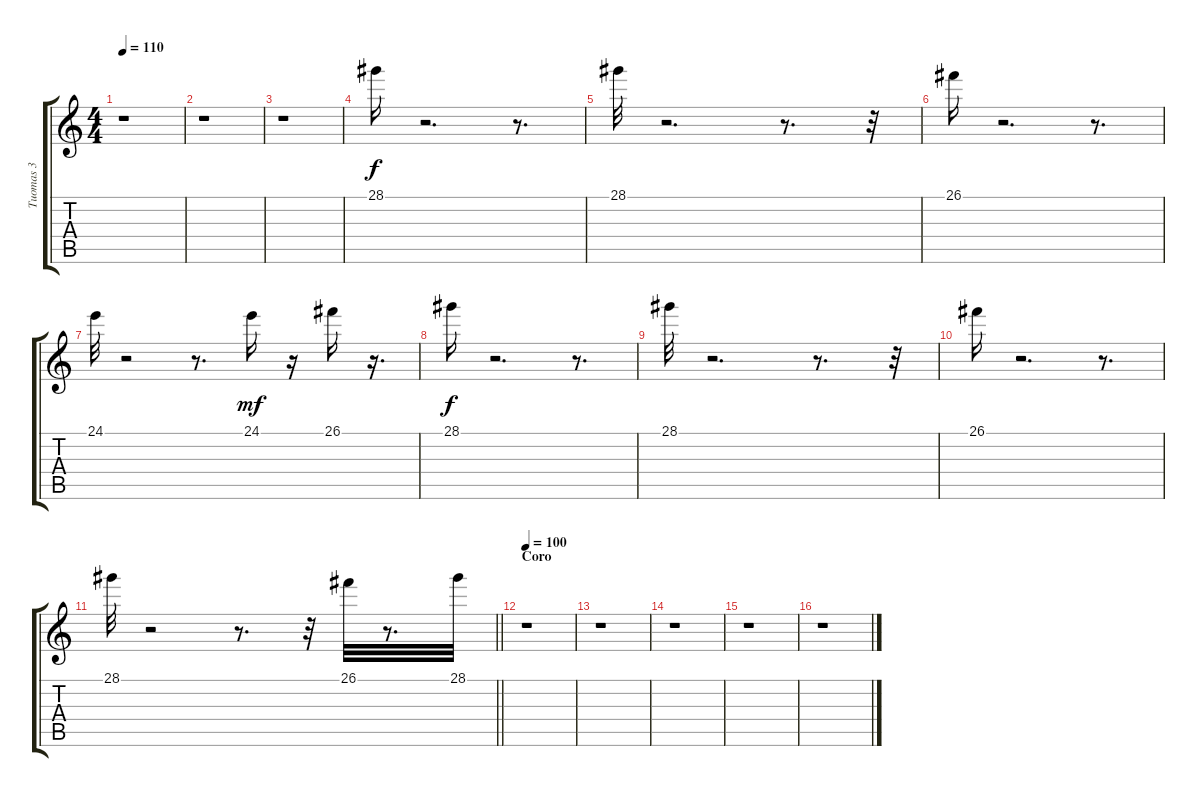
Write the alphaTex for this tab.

\track ("Tuomas 3" "Tuomas 3") {instrument fx3crystal}
\staff {score tabs}
\tuning (E4 B3 G3 D3 A2 E2) {hide}
\ts (4 4)
\tempo 110
\clef g2
\ks c
r.1{dy f} |
r.1 |
r.1 |
28.1.16 r.2{d} r.8{d} |
28.1.32 r.2{d} r.8{d} r.32 |
26.1.16 r.2{d} r.8{d} |
24.1.32 r.2 r.8{d} 24.1.16{dy mf} r.16 26.1.16 r.16{d} |
28.1.16{dy f} r.2{d} r.8{d} |
28.1.32 r.2{d} r.8{d} r.32 |
26.1.16 r.2{d} r.8{d} |
\barLineRight lightlight
28.1.32 r.2 r.8{d} r.32 26.1.32 r.8{d} 28.1.32 |
\section ("" "Coro")
\tempo 100
r.1 |
r.1 |
r.1 |
r.1 |
r.1
